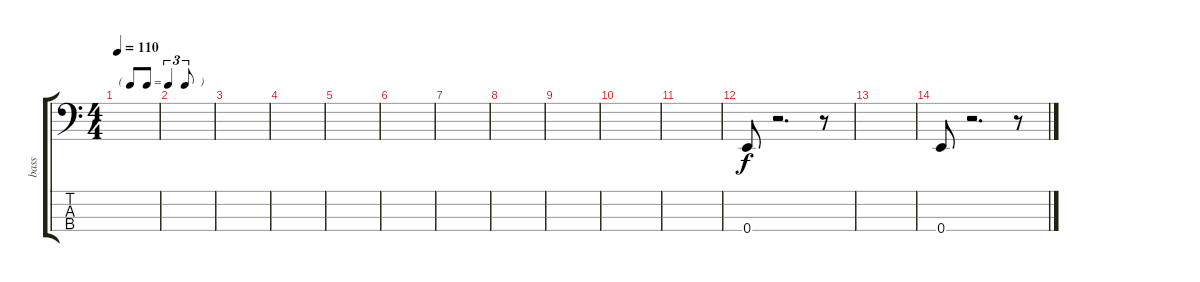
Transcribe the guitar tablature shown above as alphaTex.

\track ("bass" "bass") {instrument electricbassfinger}
\staff {score tabs}
\tuning (G2 D2 A1 E1) {hide}
\ts (4 4)
\tf triplet8th
\tempo 110
\clef f4
\ks c
|
|
|
|
|
|
|
|
|
|
|
0.4.8 r.2{d} r.8 |
|
0.4.8 r.2{d} r.8
